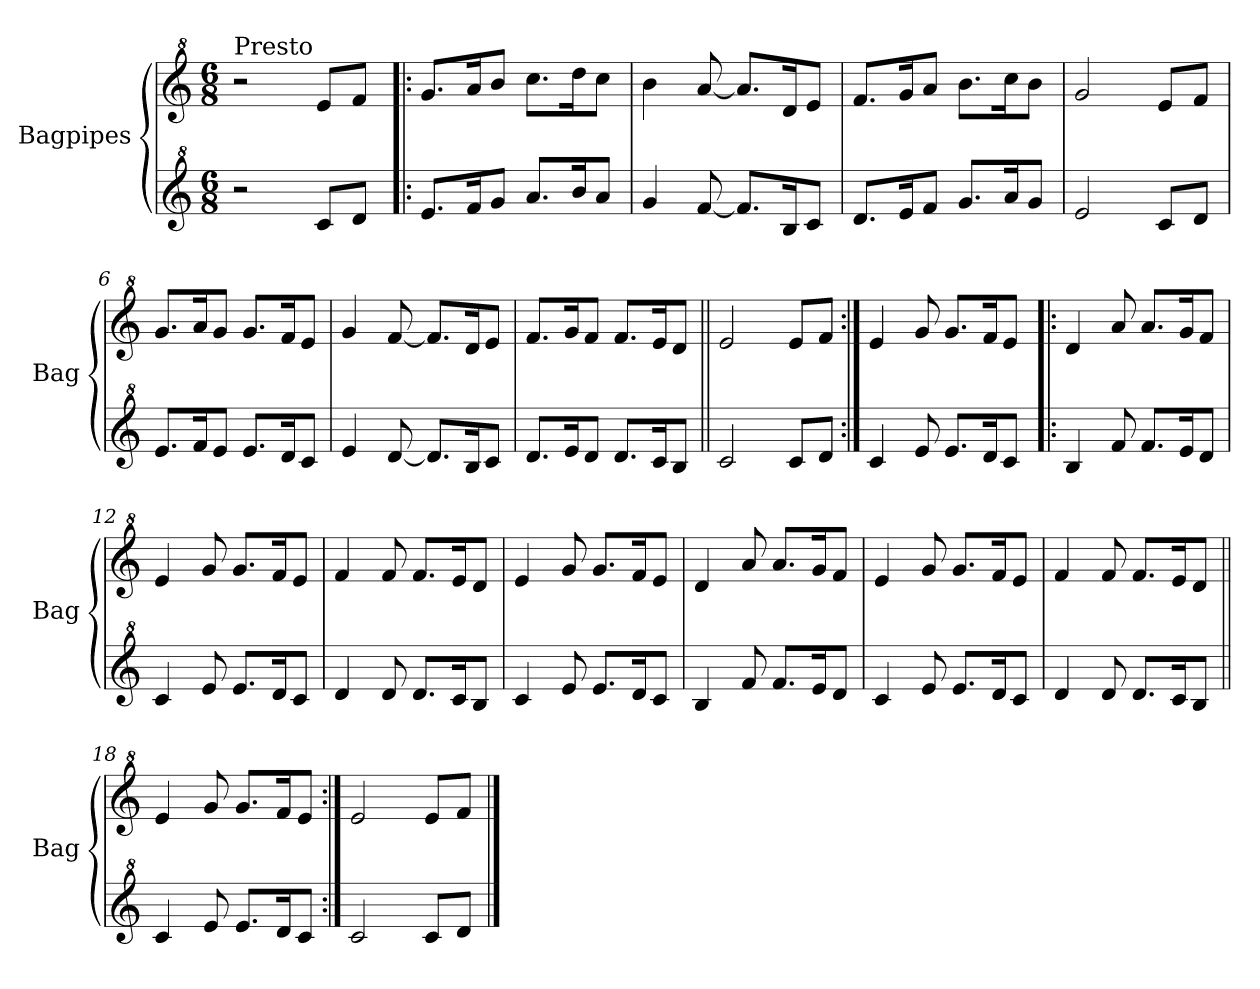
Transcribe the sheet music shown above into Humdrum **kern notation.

**kern	**kern
*part2	*part1
*staff2	*staff1
*I"Bagpipes	*I"Bagpipes
*I'Bag	*I'Bag
*clefG^2	*clefG^2
*k[]	*k[]
*C:	*C:
*M6/8	*M6/8
=1	=1
!	!LO:TX:a:t=Presto
2r	2r
8cc/L	8ee/L
8dd/J	8ff/J
=2!|:	=2!|:
8.ee/L	8.gg/L
16ff/K	16aa/K
8gg/J	8bb/J
8.aa/L	8.ccc\L
16bb/K	16ddd\K
8aa/J	8ccc\J
=3	=3
4gg/	4bb\
[8ff/	[8aa/
8.ff/L]	8.aa/L]
16b/K	16dd/K
8cc/J	8ee/J
=4	=4
8.dd/L	8.ff/L
16ee/K	16gg/K
8ff/J	8aa/J
8.gg/L	8.bb\L
16aa/K	16ccc\K
8gg/J	8bb\J
=5	=5
2ee/	2gg/
8cc/L	8ee/L
8dd/J	8ff/J
=6	=6
8.ee/L	8.gg/L
16ff/K	16aa/K
8ee/J	8gg/J
8.ee/L	8.gg/L
16dd/K	16ff/K
8cc/J	8ee/J
=7	=7
4ee/	4gg/
[8dd/	[8ff/
8.dd/L]	8.ff/L]
16b/K	16dd/K
8cc/J	8ee/J
!!LO:LB:g=z
=8	=8
8.dd/L	8.ff/L
16ee/K	16gg/K
8dd/J	8ff/J
8.dd/L	8.ff/L
16cc/K	16ee/K
8b/J	8dd/J
=9||	=9||
2cc/	2ee/
8cc/L	8ee/L
8dd/J	8ff/J
=10:|!	=10:|!
4cc/	4ee/
8ee/	8gg/
8.ee/L	8.gg/L
16dd/K	16ff/K
8cc/J	8ee/J
=11!|:	=11!|:
4b/	4dd/
8ff/	8aa/
8.ff/L	8.aa/L
16ee/K	16gg/K
8dd/J	8ff/J
=12	=12
4cc/	4ee/
8ee/	8gg/
8.ee/L	8.gg/L
16dd/K	16ff/K
8cc/J	8ee/J
=13	=13
4dd/	4ff/
8dd/	8ff/
8.dd/L	8.ff/L
16cc/K	16ee/K
8b/J	8dd/J
=14	=14
4cc/	4ee/
8ee/	8gg/
8.ee/L	8.gg/L
16dd/K	16ff/K
8cc/J	8ee/J
!!LO:LB:g=z
=15	=15
4b/	4dd/
8ff/	8aa/
8.ff/L	8.aa/L
16ee/K	16gg/K
8dd/J	8ff/J
=16	=16
4cc/	4ee/
8ee/	8gg/
8.ee/L	8.gg/L
16dd/K	16ff/K
8cc/J	8ee/J
=17	=17
4dd/	4ff/
8dd/	8ff/
8.dd/L	8.ff/L
16cc/K	16ee/K
8b/J	8dd/J
=18||	=18||
4cc/	4ee/
8ee/	8gg/
8.ee/L	8.gg/L
16dd/K	16ff/K
8cc/J	8ee/J
=19:|!	=19:|!
2cc/	2ee/
8cc/L	8ee/L
8dd/J	8ff/J
==	==
*-	*-
